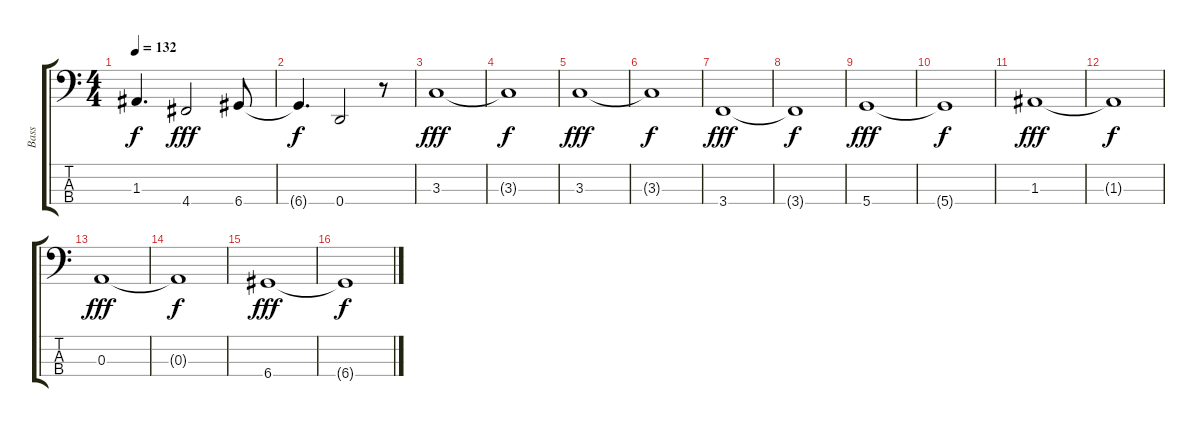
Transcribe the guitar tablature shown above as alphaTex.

\track ("Bass" "Bass") {instrument electricbassfinger}
\staff {score tabs}
\tuning (G2 D2 A1 D1) {hide}
\ts (4 4)
\tempo 132
\clef f4
\ks c
1.3.4{d dy f} 4.4.2{dy fff} 6.4.8 |
6.4{t}.4{d dy f} 0.4.2 r.8 |
3.3.1{dy fff} |
3.3{t}.1{dy f} |
3.3.1{dy fff} |
3.3{t}.1{dy f} |
3.4.1{dy fff} |
3.4{t}.1{dy f} |
5.4.1{dy fff} |
5.4{t}.1{dy f} |
1.3.1{dy fff} |
1.3{t}.1{dy f} |
0.3.1{dy fff} |
0.3{t}.1{dy f} |
6.4.1{dy fff} |
6.4{t}.1{dy f}
